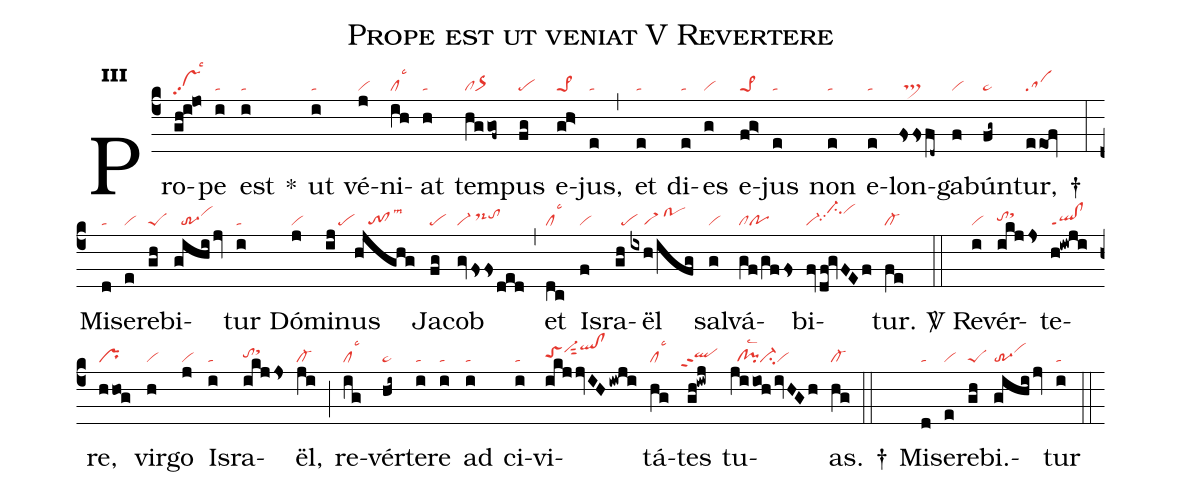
name:Prope est ut veniat V Revertere;
office-part:re;
mode:3;
nabc-lines:1;
%%
initial-style: 1;
name: Prope est ut veniat;
mode: 3;
office-part: Responsorium;
annotation: Resp.;
annotation: iii;
nabc-lines: 1;
%%
(c4) Pro(gh!i!jo|vshhpp2lsc3)pe(i|ta) est(i|ta) *() ut(i|ta) vé(j|vi)ni(ih|cllsc3)at(h|ta) tem(hggof~|clor>)pus(fg|pe) e(gh>|pe>1)jus,(e|ta) (,) et(e|ta) di(e|ta)es(g|vi) e(fg>|pe>1)jus(e|ta) non(e|ta) e(e|ta)lon(fssfd~|//ts>)ga(f|vi)bún(fg~|ta>)tur,(eeof|sa) †(:) Mi(d|ta)se(e|vi)re(gh|peS)bi(gihi/jv|//tr-3vihj)tur(i|ta) Dó(j|vi)mi(ij|////pe)nus(hjghg|////to!cllsm3) Ja(fg|pe)cob(gv/fssded|vi-/ds-hitohi) (,) et(dc|cllsc3) Is(f|vi)ra(gh|//pe)ël(ixh/ifg|////trM) sal(g|vi)vá(gf/gffs|clpo)bi(fv/df!gvFEf|vi-//ci-hkpp2vihk)tur.(fe|cl-) (::)

<sp>V/</sp> Re(i|vi)vér(ikjjs|tohhsthj)te(h!iwji|ql!clppt1)re,(hho!g|pr) vir(h|vi)go(j|vi) Is(i|ta)ra(ikjjs|tohhsthj)ël,(ji|cl-) (;) re(ig|cllsc3)vér(hi~|ta>)te(i|ta)re(i|ta) ad(i|ta) ci(i|ta)vi(ikjjvIH/iwji|toShhvi-hjsut2qlhk!clhk)tá(hg|cllsc3)tes(gh!iwj|``qlhhppt2) tu(jiioh/ivHGh|//cl!pilsc2ci-vi)as.(hg|cl-) (::)
†() Mi(d|ta)se(e|vi)re(gh|peS)bi.(gihi/jv|tr-3vihj)tur(i|ta) (::)
